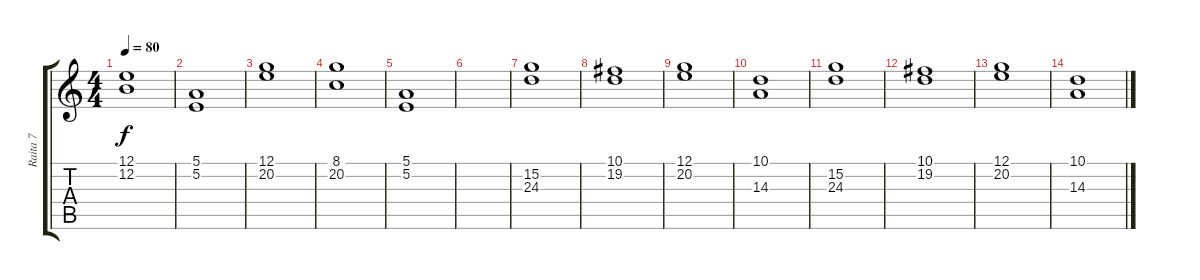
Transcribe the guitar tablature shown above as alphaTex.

\track ("Raita 7" "Raita 7") {instrument stringensemble1}
\staff {score tabs}
\tuning (E4 B3 G3 D3 A2 E2) {hide}
\ts (4 4)
\tempo 80
\clef g2
\ks c
(12.1 12.2).1{dy f} |
(5.1 5.2).1 |
(12.1 20.2).1 |
(8.1 20.2).1 |
(5.1 5.2).1 |
|
(15.2 24.3).1 |
(10.1 19.2).1 |
(12.1 20.2).1 |
(10.1 14.3).1 |
(15.2 24.3).1 |
(10.1 19.2).1 |
(12.1 20.2).1 |
(10.1 14.3).1
